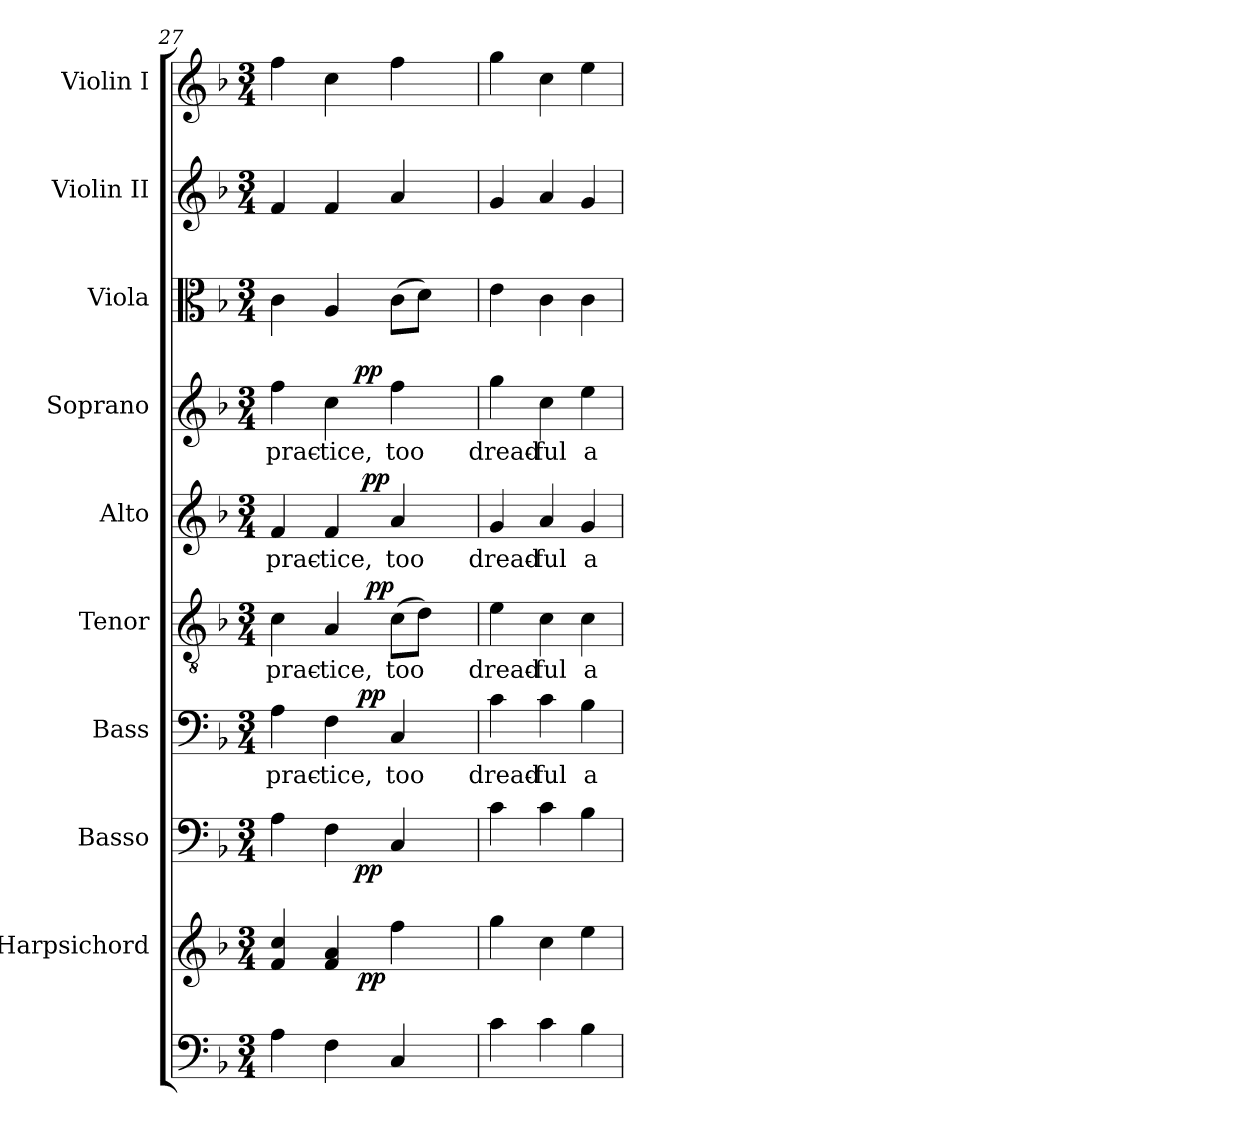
**kern	**kern	**dynam	**kern	**dynam	**kern	**text	**dynam	**kern	**text	**dynam	**kern	**text	**dynam	**kern	**text	**dynam	**kern	**kern	**kern
*part10	*part9	*part9	*part8	*part8	*part7	*part7	*part7	*part6	*part6	*part6	*part5	*part5	*part5	*part4	*part4	*part4	*part3	*part2	*part1
*staff10	*staff9	*staff9	*staff8	*staff8	*staff7	*staff7	*staff7	*staff6	*staff6	*staff6	*staff5	*staff5	*staff5	*staff4	*staff4	*staff4	*staff3	*staff2	*staff1
*	*I"Harpsichord	*	*I"Basso	*	*I"Bass	*	*	*I"Tenor	*	*	*I"Alto	*	*	*I"Soprano	*	*	*I"Viola	*I"Violin II	*I"Violin I
*	*I'Hrpsc	*	*I'Basso	*	*I'B.	*	*	*I'T.	*	*	*I'A.	*	*	*I'S.	*	*	*I'Vla.	*I'Vln. II	*I'Vln. I
*clefF4	*clefG2	*	*clefF4	*	*clefF4	*	*	*clefGv2	*	*	*clefG2	*	*	*clefG2	*	*	*clefC3	*clefG2	*clefG2
*	*	*	*	*	*	*	*	*ITrd7c12	*	*	*	*	*	*	*	*	*	*	*
*k[b-]	*k[b-]	*	*k[b-]	*	*k[b-]	*	*	*k[b-]	*	*	*k[b-]	*	*	*k[b-]	*	*	*k[b-]	*k[b-]	*k[b-]
*d:	*d:	*	*d:	*	*d:	*	*	*d:	*	*	*d:	*	*	*d:	*	*	*d:	*d:	*d:
*M3/4	*M3/4	*	*M3/4	*	*M3/4	*	*	*M3/4	*	*	*M3/4	*	*	*M3/4	*	*	*M3/4	*M3/4	*M3/4
=27	=27	=27	=27	=27	=27	=27	=27	=27	=27	=27	=27	=27	=27	=27	=27	=27	=27	=27	=27
!	!	!	!	!	!	!LO:LY:b:color=#000000	!	!	!	!	!	!	!	!	!	!	!	!	!
!	!	!	!	!	!	!	!	!	!LO:LY:b:color=#000000	!	!	!	!	!	!	!	!	!	!
!	!	!	!	!	!	!	!	!	!	!	!	!LO:LY:b:color=#000000	!	!	!	!	!	!	!
!	!	!	!	!	!	!	!	!	!	!	!	!	!	!	!LO:LY:b:color=#000000	!	!	!	!
*	*^	*	*^	*	*^	*	*	*^	*	*	*^	*	*	*^	*	*	*	*	*
4Ai\	4fi/ 4cci	4ryy	.	4Ai\	4ryy	.	4Ai\	4ryy	prac-	.	4Ci\	4ryy	prac-	.	4fi/	4ryy	prac-	.	4ffi\	4ryy	prac-	.	4ci\	4fi/	4ffi\
!	!	!	!	!	!	!	!	!	!LO:LY:b:color=#000000	!	!	!	!	!	!	!	!	!	!	!	!	!	!	!	!
!	!	!	!	!	!	!	!	!	!	!	!	!	!LO:LY:b:color=#000000	!	!	!	!	!	!	!	!	!	!	!	!
!	!	!	!	!	!	!	!	!	!	!	!	!	!	!	!	!	!LO:LY:b:color=#000000	!	!	!	!	!	!	!	!
!	!	!	!	!	!	!	!	!	!	!	!	!	!	!	!	!	!	!	!	!	!LO:LY:b:color=#000000	!	!	!	!
4Fi\	4fi/ 4ai	8ryy	.	4Fi\	8ryy	.	4Fi\	8ryy	-tice,	.	4AAi/	8ryy	-tice,	.	4fi/	8ryy	-tice,	.	4cci\	8ryy	-tice,	.	4Ai/	4fi/	4cci\
.	.	128ryy	.	.	256ryy	.	.	128ryy	.	.	.	64ryy	.	.	.	128ryy	.	.	.	256ryy	.	.	.	.	.
.	.	.	.	.	4ryy	pp	.	.	.	.	.	.	.	.	.	.	.	.	.	4ryy	.	pp	.	.	.
.	.	4ryy	pp	.	.	.	.	4ryy	.	pp	.	.	.	.	.	256ryy	.	.	.	.	.	.	.	.	.
.	.	.	.	.	.	.	.	.	.	.	.	.	.	.	.	1024ryy	.	.	.	.	.	.	.	.	.
.	.	.	.	.	.	.	.	.	.	.	.	.	.	.	.	4ryy	.	pp	.	.	.	.	.	.	.
.	.	.	.	.	.	.	.	.	.	.	.	512ryy	.	.	.	.	.	.	.	.	.	.	.	.	.
.	.	.	.	.	.	.	.	.	.	.	.	4ryy	.	pp	.	.	.	.	.	.	.	.	.	.	.
!	!	!	!	!	!	!	!	!	!LO:LY:b:color=#000000	!	!	!	!	!	!	!	!	!	!	!	!	!	!	!	!
!	!	!	!	!	!	!	!	!	!	!	!	!	!LO:LY:b:color=#000000	!	!	!	!	!	!	!	!	!	!	!	!
!	!	!	!	!	!	!	!	!	!	!	!	!	!	!	!	!	!LO:LY:b:color=#000000	!	!	!	!	!	!	!	!
!	!	!	!	!	!	!	!	!	!	!	!	!	!	!	!	!	!	!	!	!	!LO:LY:b:color=#000000	!	!	!	!
4Ci/	4ffi\	.	.	4Ci/	.	.	4Ci/	.	too	.	(8Ci\L	.	too	.	4ai/	.	too	.	4ffi\	.	too	.	(8ci\L	4ai/	4ffi\
.	.	.	.	.	.	.	.	.	.	.	8Di\J)	.	.	.	.	.	.	.	.	.	.	.	8di\J)	.	.
.	.	.	.	.	16ryy	.	.	.	.	.	.	.	.	.	.	.	.	.	.	16ryy	.	.	.	.	.
.	.	16...ryy	.	.	.	.	.	16...ryy	.	.	.	.	.	.	.	.	.	.	.	.	.	.	.	.	.
.	.	.	.	.	.	.	.	.	.	.	.	.	.	.	.	16ryy	.	.	.	.	.	.	.	.	.
.	.	.	.	.	.	.	.	.	.	.	.	16ryy	.	.	.	.	.	.	.	.	.	.	.	.	.
.	.	.	.	.	32...ryy	.	.	.	.	.	.	.	.	.	.	.	.	.	.	32...ryy	.	.	.	.	.
.	.	.	.	.	.	.	.	.	.	.	.	.	.	.	.	32ryy	.	.	.	.	.	.	.	.	.
.	.	.	.	.	.	.	.	.	.	.	.	32ryy	.	.	.	.	.	.	.	.	.	.	.	.	.
.	.	.	.	.	.	.	.	.	.	.	.	.	.	.	.	64ryy	.	.	.	.	.	.	.	.	.
.	.	.	.	.	.	.	.	.	.	.	.	128..ryy	.	.	.	.	.	.	.	.	.	.	.	.	.
.	.	.	.	.	.	.	.	.	.	.	.	.	.	.	.	512.ryy	.	.	.	.	.	.	.	.	.
*	*v	*v	*	*	*	*	*v	*v	*	*	*v	*v	*	*	*v	*v	*	*	*v	*v	*	*	*	*	*
*	*	*	*v	*v	*	*	*	*	*	*	*	*	*	*	*	*	*	*	*	*
=28	=28	=28	=28	=28	=28	=28	=28	=28	=28	=28	=28	=28	=28	=28	=28	=28	=28	=28	=28
*	*^	*	*^	*	*^	*	*	*^	*	*	*^	*	*	*^	*	*	*	*	*
!	!	!	!	!	!	!	!	!	!LO:LY:b:color=#000000	!	!	!	!	!	!	!	!	!	!	!	!	!	!	!	!
*	*v	*v	*	*	*	*	*v	*v	*	*	*v	*v	*	*	*v	*v	*	*	*v	*v	*	*	*	*	*
*	*	*	*v	*v	*	*	*	*	*	*	*	*	*	*	*	*	*	*	*	*
*	*^	*	*^	*	*^	*	*	*^	*	*	*^	*	*	*^	*	*	*	*	*
!	!	!	!	!	!	!	!	!	!	!	!	!	!LO:LY:b:color=#000000	!	!	!	!	!	!	!	!	!	!	!	!
*	*v	*v	*	*	*	*	*v	*v	*	*	*v	*v	*	*	*v	*v	*	*	*v	*v	*	*	*	*	*
*	*	*	*v	*v	*	*	*	*	*	*	*	*	*	*	*	*	*	*	*	*
*	*^	*	*^	*	*^	*	*	*^	*	*	*^	*	*	*^	*	*	*	*	*
!	!	!	!	!	!	!	!	!	!	!	!	!	!	!	!	!	!LO:LY:b:color=#000000	!	!	!	!	!	!	!	!
*	*v	*v	*	*	*	*	*v	*v	*	*	*v	*v	*	*	*v	*v	*	*	*v	*v	*	*	*	*	*
*	*	*	*v	*v	*	*	*	*	*	*	*	*	*	*	*	*	*	*	*	*
*	*^	*	*^	*	*^	*	*	*^	*	*	*^	*	*	*^	*	*	*	*	*
!	!	!	!	!	!	!	!	!	!	!	!	!	!	!	!	!	!	!	!	!	!LO:LY:b:color=#000000	!	!	!	!
*	*v	*v	*	*	*	*	*v	*v	*	*	*v	*v	*	*	*v	*v	*	*	*v	*v	*	*	*	*	*
*	*	*	*v	*v	*	*	*	*	*	*	*	*	*	*	*	*	*	*	*	*
4ci\	4ggi\	.	4ci\	.	4ci\	dread-	.	4Ei\	dread-	.	4gi/	dread-	.	4ggi\	dread-	.	4ei\	4gi/	4ggi\
!	!	!	!	!	!	!LO:LY:b:color=#000000	!	!	!	!	!	!	!	!	!	!	!	!	!
!	!	!	!	!	!	!	!	!	!LO:LY:b:color=#000000	!	!	!	!	!	!	!	!	!	!
!	!	!	!	!	!	!	!	!	!	!	!	!LO:LY:b:color=#000000	!	!	!	!	!	!	!
!	!	!	!	!	!	!	!	!	!	!	!	!	!	!	!LO:LY:b:color=#000000	!	!	!	!
4ci\	4cci\	.	4ci\	.	4ci\	-ful	.	4Ci\	-ful	.	4ai/	-ful	.	4cci\	-ful	.	4ci\	4ai/	4cci\
!	!	!	!	!	!	!LO:LY:b:color=#000000	!	!	!	!	!	!	!	!	!	!	!	!	!
!	!	!	!	!	!	!	!	!	!LO:LY:b:color=#000000	!	!	!	!	!	!	!	!	!	!
!	!	!	!	!	!	!	!	!	!	!	!	!LO:LY:b:color=#000000	!	!	!	!	!	!	!
!	!	!	!	!	!	!	!	!	!	!	!	!	!	!	!LO:LY:b:color=#000000	!	!	!	!
4B-i\	4eei\	.	4B-i\	.	4B-i\	a	.	4Ci\	a	.	4gi/	a	.	4eei\	a	.	4ci\	4gi/	4eei\
=	=	=	=	=	=	=	=	=	=	=	=	=	=	=	=	=	=	=	=
*-	*-	*-	*-	*-	*-	*-	*-	*-	*-	*-	*-	*-	*-	*-	*-	*-	*-	*-	*-
